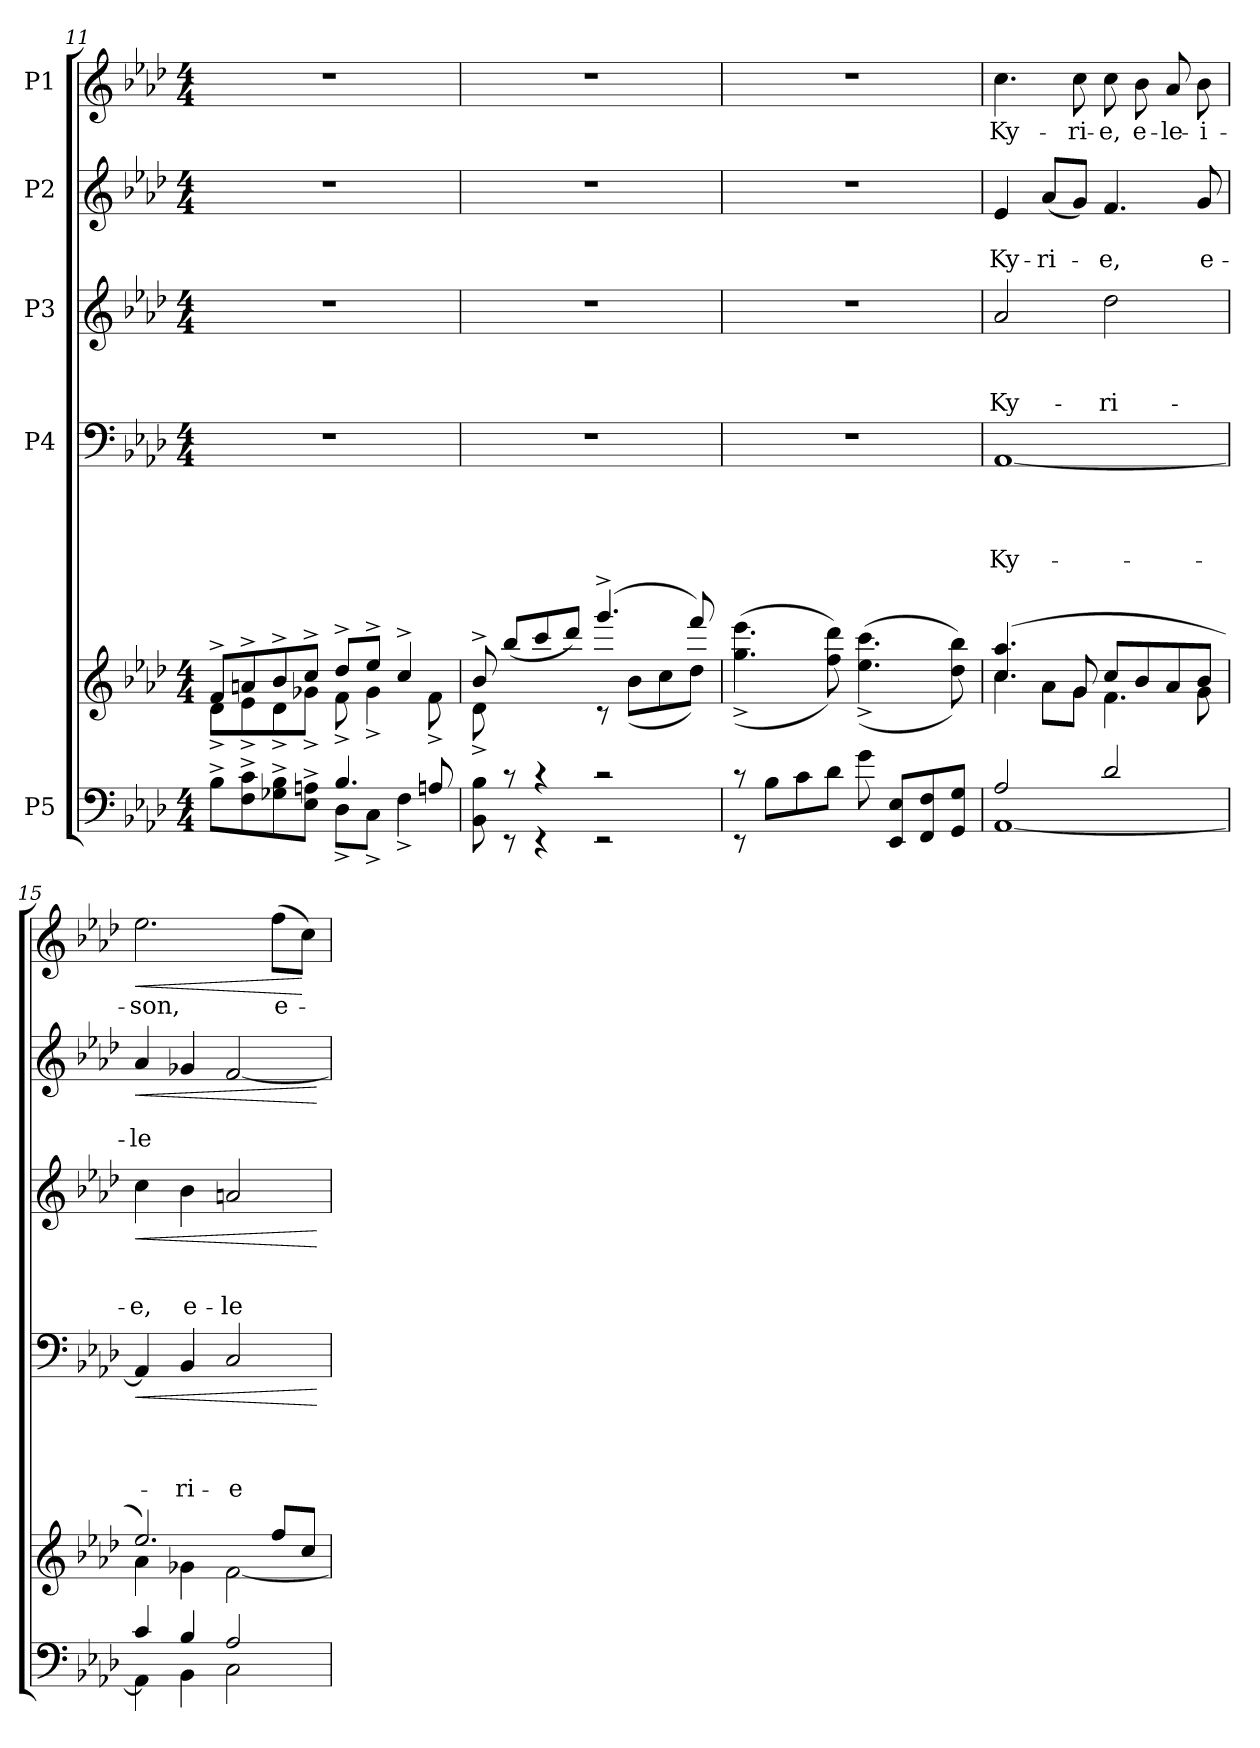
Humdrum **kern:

**kern	**kern	**kern	**text	**text	**text	**text	**dynam	**kern	**text	**text	**text	**dynam	**kern	**text	**text	**dynam	**kern	**text	**dynam
*part5	*part5	*part4	*part4	*part4	*part4	*part4	*part4	*part3	*part3	*part3	*part3	*part3	*part2	*part2	*part2	*part2	*part1	*part1	*part1
*staff6	*staff5	*staff4	*staff4	*staff4	*staff4	*staff4	*staff4	*staff3	*staff3	*staff3	*staff3	*staff3	*staff2	*staff2	*staff2	*staff2	*staff1	*staff1	*staff1
*I"P5	*	*I"P4	*	*	*	*	*	*I"P3	*	*	*	*	*I"P2	*	*	*	*I"P1	*	*
!!LO:PB:g=z
*clefF4	*clefG2	*clefF4	*	*	*	*	*	*clefG2	*	*	*	*	*clefG2	*	*	*	*clefG2	*	*
*	*	*	*	*	*	*	*	*ITrd7c12	*	*	*	*	*	*	*	*	*	*	*
*k[b-e-a-d-]	*k[b-e-a-d-]	*k[b-e-a-d-]	*	*	*	*	*	*k[b-e-a-d-]	*	*	*	*	*k[b-e-a-d-]	*	*	*	*k[b-e-a-d-]	*	*
*A-:	*A-:	*A-:	*	*	*	*	*	*A-:	*	*	*	*	*A-:	*	*	*	*A-:	*	*
*M4/4	*M4/4	*M4/4	*	*	*	*	*	*M4/4	*	*	*	*	*M4/4	*	*	*	*M4/4	*	*
=11	=11	=11	=11	=11	=11	=11	=11	=11	=11	=11	=11	=11	=11	=11	=11	=11	=11	=11	=11
*^	*^	*	*	*	*	*	*	*	*	*	*	*	*	*	*	*	*	*	*
2ryy	8B-^<\L	8f^>/L	8d-^<\L	1r	.	.	.	.	.	1r	.	.	.	.	1r	.	.	.	1r	.	.
.	8F\^< 8c\^<	8an^>/	8e-^<\	.	.	.	.	.	.	.	.	.	.	.	.	.	.	.	.	.	.
.	8G-X\^< 8B-\^<	8b-^>/	8d-^<\	.	.	.	.	.	.	.	.	.	.	.	.	.	.	.	.	.	.
.	8E-\^< 8An\^<J	8cc^>/J	8g-X^<\J	.	.	.	.	.	.	.	.	.	.	.	.	.	.	.	.	.	.
4.B-/	8D-^<\L	8dd-^>/L	8f^<\	.	.	.	.	.	.	.	.	.	.	.	.	.	.	.	.	.	.
.	8C^<\J	8ee-^>/J	4g-^<\	.	.	.	.	.	.	.	.	.	.	.	.	.	.	.	.	.	.
.	4F^<\	4cc^>/	.	.	.	.	.	.	.	.	.	.	.	.	.	.	.	.	.	.	.
8An/	.	.	8f^<\	.	.	.	.	.	.	.	.	.	.	.	.	.	.	.	.	.	.
=12	=12	=12	=12	=12	=12	=12	=12	=12	=12	=12	=12	=12	=12	=12	=12	=12	=12	=12	=12	=12	=12
8ryy	8BB-\ 8B-\	8b-^>/	8d-^<\	1r	.	.	.	.	.	1r	.	.	.	.	1r	.	.	.	1r	.	.
8rc	8rEE	(>8bb-/L	4.ryy	.	.	.	.	.	.	.	.	.	.	.	.	.	.	.	.	.	.
4rc	4rEE	8ccc/	.	.	.	.	.	.	.	.	.	.	.	.	.	.	.	.	.	.	.
.	.	8ddd-/J)	.	.	.	.	.	.	.	.	.	.	.	.	.	.	.	.	.	.	.
2rc	2rEE	(>4.ggg^>/	8rc	.	.	.	.	.	.	.	.	.	.	.	.	.	.	.	.	.	.
.	.	.	(<8b-\L	.	.	.	.	.	.	.	.	.	.	.	.	.	.	.	.	.	.
.	.	.	8cc\	.	.	.	.	.	.	.	.	.	.	.	.	.	.	.	.	.	.
.	.	8fff/)	8dd-\J)	.	.	.	.	.	.	.	.	.	.	.	.	.	.	.	.	.	.
=13	=13	=13	=13	=13	=13	=13	=13	=13	=13	=13	=13	=13	=13	=13	=13	=13	=13	=13	=13	=13	=13
8rc	8rEE	1ryy	(>(<4.gg\^> 4.eee-\^>	1r	.	.	.	.	.	1r	.	.	.	.	1r	.	.	.	1r	.	.
2ryy	8B-\L	.	.	.	.	.	.	.	.	.	.	.	.	.	.	.	.	.	.	.	.
.	8c\	.	.	.	.	.	.	.	.	.	.	.	.	.	.	.	.	.	.	.	.
.	8d-\J	.	8ff\ 8ddd-\))	.	.	.	.	.	.	.	.	.	.	.	.	.	.	.	.	.	.
.	8g\	.	(>(<4.ee-\^> 4.ccc\^>	.	.	.	.	.	.	.	.	.	.	.	.	.	.	.	.	.	.
8EE-/ 8E-/L	4.ryy	.	.	.	.	.	.	.	.	.	.	.	.	.	.	.	.	.	.	.	.
8FF/ 8F/	.	.	.	.	.	.	.	.	.	.	.	.	.	.	.	.	.	.	.	.	.
8GG/ 8G/J	.	.	8dd-\ 8bb-\))	.	.	.	.	.	.	.	.	.	.	.	.	.	.	.	.	.	.
=14	=14	=14	=14	=14	=14	=14	=14	=14	=14	=14	=14	=14	=14	=14	=14	=14	=14	=14	=14	=14	=14
!	!	!	!	!	!	!	!	!LO:LY:b	!	!	!	!	!LO:LY:b	!	!	!	!LO:LY:b	!	!	!LO:LY:b	!
2A-/	[<1AA-	(>4.cc/ 4.aa-/	4cc\	[<1AA-	.	.	.	Ky-	.	2A-/	.	.	Ky-	.	4e-/	.	Ky-	.	4.cc\	Ky-	.
!	!	!	!	!	!	!	!	!	!	!	!	!	!	!	!	!	!LO:LY:b	!	!	!	!
.	.	.	8a-\L	.	.	.	.	.	.	.	.	.	.	.	(<8a-/L	.	-ri-	.	.	.	.
!	!	!	!	!	!	!	!	!	!	!	!	!	!	!	!	!	!	!	!	!LO:LY:b	!
.	.	8g/	8g\J	.	.	.	.	.	.	.	.	.	.	.	8g/J)	.	.	.	8cc\	-ri-	.
!	!	!	!	!	!	!	!	!	!	!	!	!	!LO:LY:b	!	!	!	!LO:LY:b	!	!	!LO:LY:b	!
2d-/	.	8cc/L	4.f\	.	.	.	.	.	.	2d-\	.	.	-ri-	.	4.f/	.	-e,	.	8cc\	-e,	.
!	!	!	!	!	!	!	!	!	!	!	!	!	!	!	!	!	!	!	!	!LO:LY:b	!
.	.	8b-/	.	.	.	.	.	.	.	.	.	.	.	.	.	.	.	.	8b-\	e-	.
!	!	!	!	!	!	!	!	!	!	!	!	!	!	!	!	!	!	!	!	!LO:LY:b	!
.	.	8a-/	.	.	.	.	.	.	.	.	.	.	.	.	.	.	.	.	8a-/	-le-	.
!	!	!	!	!	!	!	!	!	!	!	!	!	!	!	!	!	!LO:LY:b	!	!	!LO:LY:b	!
.	.	8b-/J	8g\	.	.	.	.	.	.	.	.	.	.	.	8g/	.	e-	.	8b-\	-i-	.
=15	=15	=15	=15	=15	=15	=15	=15	=15	=15	=15	=15	=15	=15	=15	=15	=15	=15	=15	=15	=15	=15
!	!	!	!	!	!	!	!	!	!LO:HP:b	!	!	!	!LO:LY:b	!LO:HP:b	!	!	!LO:LY:b	!LO:HP:b	!	!LO:LY:b	!LO:HP:b
4c/	4AA-\]	2.ee-/)	4a-\	4AA-/]	.	.	.	.	<	4c\	.	.	-e,	<	4a-/	.	-le	<	2.ee-\	-son,	<
!	!	!	!	!	!	!	!	!LO:LY:b	!	!	!	!	!LO:LY:b	!	!	!	!	!	!	!	!
4B-/	4BB-\	.	4g-X\	4BB-/	.	.	.	-ri-	.	4B-\	.	.	e-	.	4g-X/	.	.	.	.	.	.
!	!	!	!	!	!	!	!	!LO:LY:b	!	!	!	!	!LO:LY:b	!	!	!	!	!	!	!	!
2A-/	2C\	.	[<2f\	2C/	.	.	.	-e	.	2An/	.	.	-le-	.	[<2f/	.	.	.	.	.	.
!	!	!	!	!	!	!	!	!	!	!	!	!	!	!	!	!	!	!	!	!LO:LY:b	!
.	.	8ff/L	.	.	.	.	.	.	.	.	.	.	.	.	.	.	.	.	(>8ff\L	e-	.
.	.	8cc/J	.	.	.	.	.	.	.	.	.	.	.	.	.	.	.	.	8cc\J)	.	[
*v	*v	*	*	*	*	*	*	*	*	*	*	*	*	*	*	*	*	*	*	*	*
*	*v	*v	*	*	*	*	*	*	*	*	*	*	*	*	*	*	*	*	*	*
.	.	.	.	.	.	.	[	.	.	.	.	[	.	.	.	[	.	.	.
=	=	=	=	=	=	=	=	=	=	=	=	=	=	=	=	=	=	=	=
*-	*-	*-	*-	*-	*-	*-	*-	*-	*-	*-	*-	*-	*-	*-	*-	*-	*-	*-	*-
